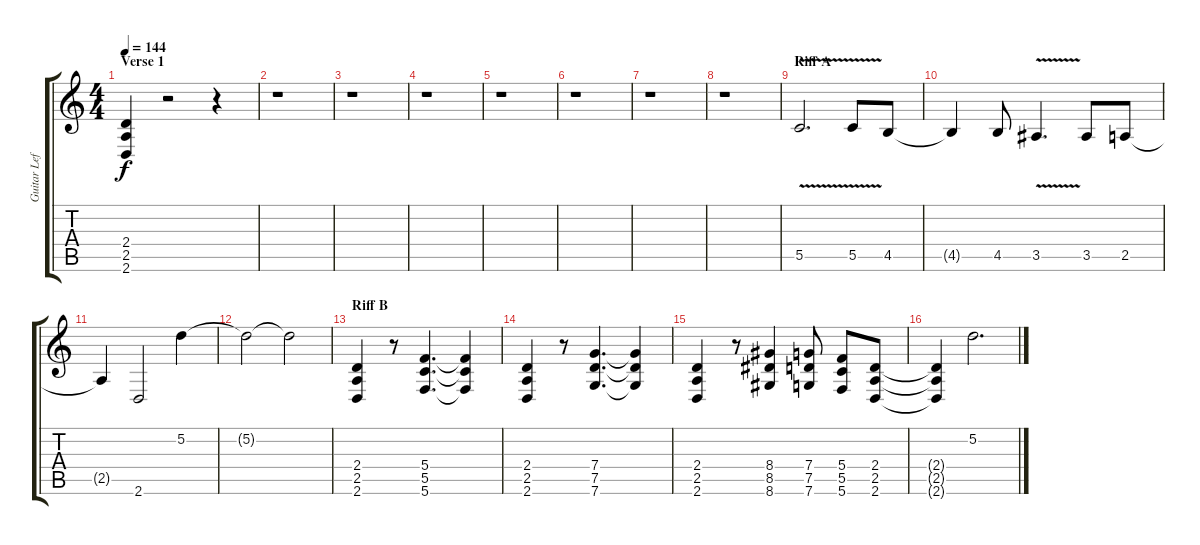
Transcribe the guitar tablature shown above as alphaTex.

\track ("Guitar Left" "Guitar Lef") {instrument overdrivenguitar}
\staff {score tabs}
\tuning (D4 A3 F3 C3 G2 C2) {hide}
\ts (4 4)
\section ("" "Verse 1")
\tempo 144
\clef g2
\ks c
(2.4 2.5 2.6).4{dy f} r.2 r.4 |
r.1 |
r.1 |
r.1 |
r.1 |
r.1 |
r.1 |
r.1 |
\section ("" "Riff A")
5.5{v}.2{d} 5.5{v}.8 4.5.8 |
4.5{t}.4 4.5.8 3.5{v}.4{d} 3.5.8 2.5.8 |
2.5{t}.4 2.6.2 5.2.4 |
5.2{t}.2 5.2{t}.2 |
\section ("" "Riff B")
(2.4 2.5 2.6).4 r.8 (5.4 5.5 5.6).4{d} (5.4{t} 5.5{t} 5.6{t}).4 |
(2.4 2.5 2.6).4 r.8 (7.4 7.5 7.6).4{d} (7.4{t} 7.5{t} 7.6{t}).4 |
(2.4 2.5 2.6).4 r.8 (8.4 8.5 8.6).4 (7.4 7.5 7.6).8 (5.4 5.5 5.6).8 (2.4 2.5 2.6).8 |
(2.4{t} 2.5{t} 2.6{t}).4 5.2.2{d}
